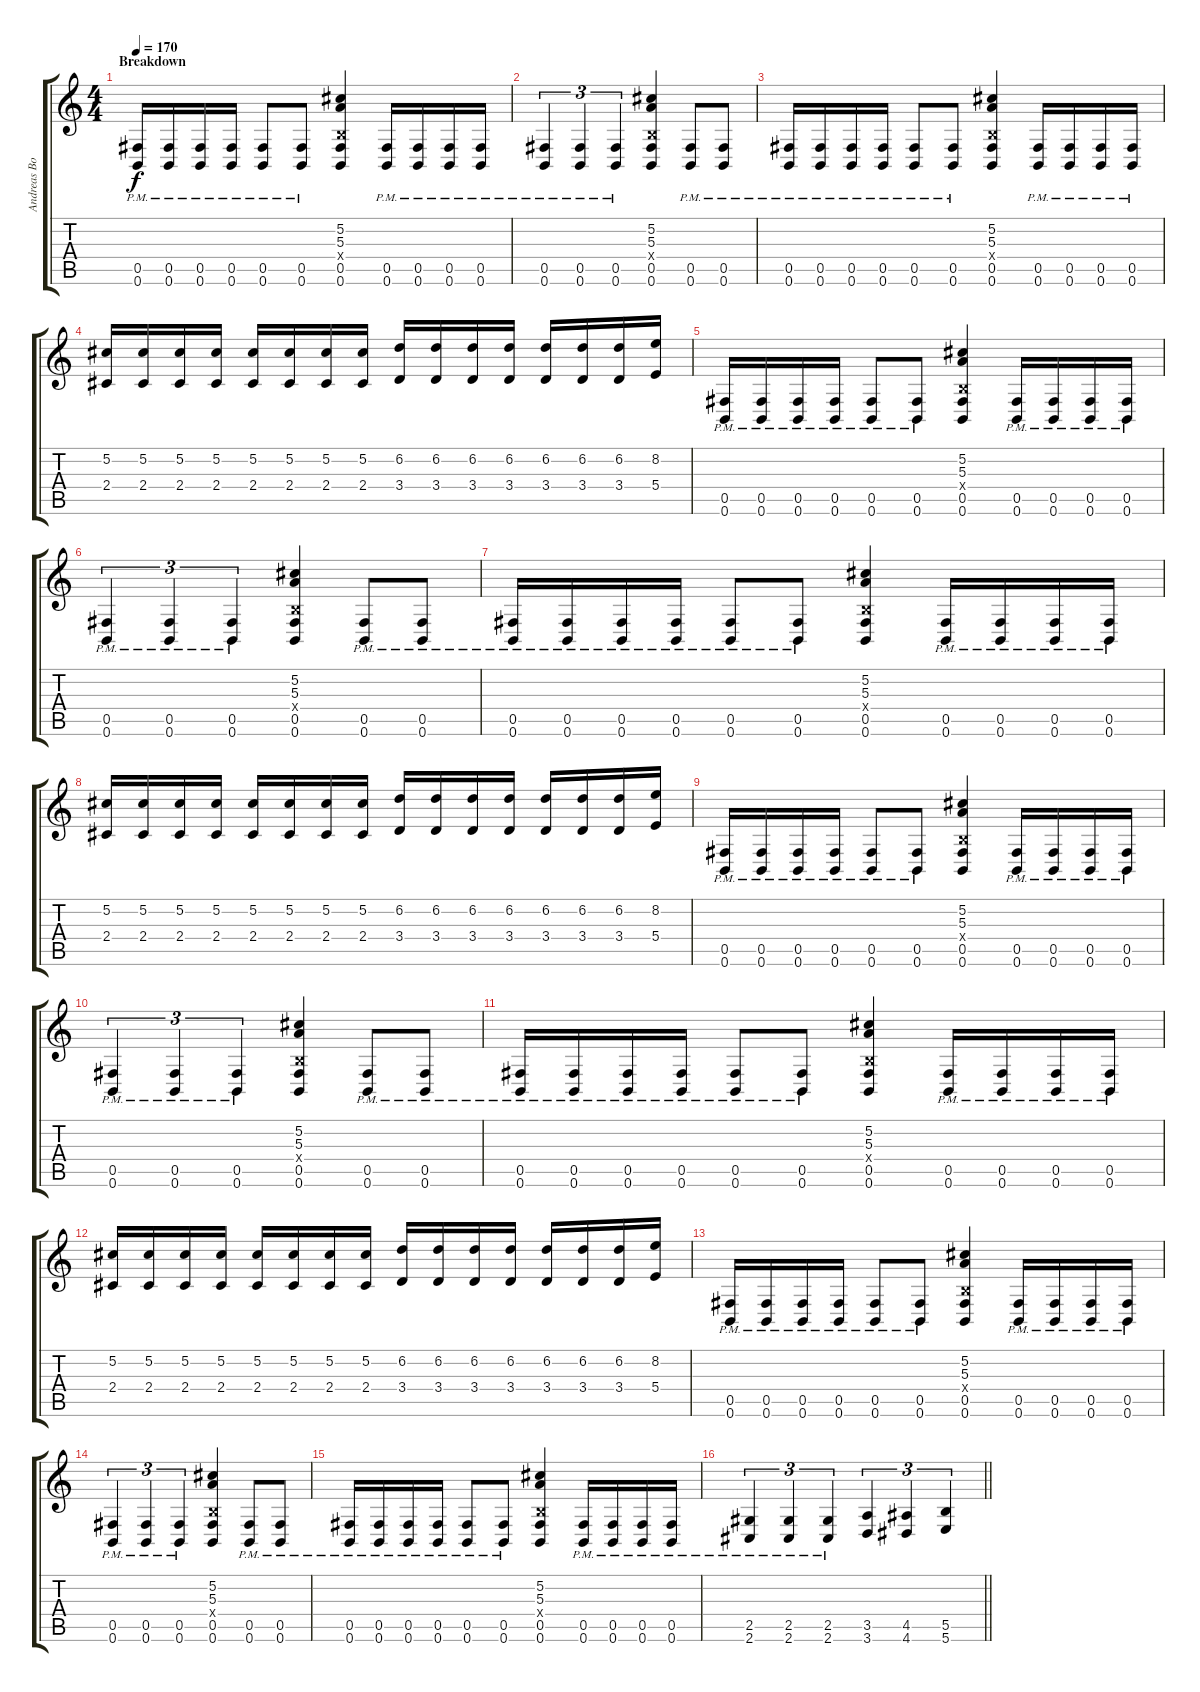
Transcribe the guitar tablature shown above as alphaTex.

\track ("Andreas Bock" "Andreas Bo") {instrument distortionguitar}
\staff {score tabs}
\tuning (Db4 Ab3 E3 B2 Gb2 B1) {hide}
\ts (4 4)
\section ("" "Breakdown")
\tempo 170
\clef g2
\ks c
(0.5{pm} 0.6{pm}).16{dy f} (0.5{pm} 0.6{pm}).16 (0.5{pm} 0.6{pm}).16 (0.5{pm} 0.6{pm}).16 (0.5{pm} 0.6{pm}).8 (0.5{pm} 0.6{pm}).8 (5.2 5.3 0.4{x} 0.5 0.6).4 (0.5{pm} 0.6{pm}).16 (0.5{pm} 0.6{pm}).16 (0.5{pm} 0.6{pm}).16 (0.5{pm} 0.6{pm}).16 |
(0.5{pm} 0.6{pm}).4{tu (3 2)} (0.5{pm} 0.6{pm}).4{tu (3 2)} (0.5{pm} 0.6{pm}).4{tu (3 2)} (5.2 5.3 0.4{x} 0.5 0.6).4 (0.5{pm} 0.6{pm}).8 (0.5{pm} 0.6{pm}).8 |
(0.5{pm} 0.6{pm}).16 (0.5{pm} 0.6{pm}).16 (0.5{pm} 0.6{pm}).16 (0.5{pm} 0.6{pm}).16 (0.5{pm} 0.6{pm}).8 (0.5{pm} 0.6{pm}).8 (5.2 5.3 0.4{x} 0.5 0.6).4 (0.5{pm} 0.6{pm}).16 (0.5{pm} 0.6{pm}).16 (0.5{pm} 0.6{pm}).16 (0.5{pm} 0.6{pm}).16 |
(5.2 2.4).16 (5.2 2.4).16 (5.2 2.4).16 (5.2 2.4).16 (5.2 2.4).16 (5.2 2.4).16 (5.2 2.4).16 (5.2 2.4).16 (6.2 3.4).16 (6.2 3.4).16 (6.2 3.4).16 (6.2 3.4).16 (6.2 3.4).16 (6.2 3.4).16 (6.2 3.4).16 (8.2 5.4).16 |
(0.5{pm} 0.6{pm}).16 (0.5{pm} 0.6{pm}).16 (0.5{pm} 0.6{pm}).16 (0.5{pm} 0.6{pm}).16 (0.5{pm} 0.6{pm}).8 (0.5{pm} 0.6{pm}).8 (5.2 5.3 0.4{x} 0.5 0.6).4 (0.5{pm} 0.6{pm}).16 (0.5{pm} 0.6{pm}).16 (0.5{pm} 0.6{pm}).16 (0.5{pm} 0.6{pm}).16 |
(0.5{pm} 0.6{pm}).4{tu (3 2)} (0.5{pm} 0.6{pm}).4{tu (3 2)} (0.5{pm} 0.6{pm}).4{tu (3 2)} (5.2 5.3 0.4{x} 0.5 0.6).4 (0.5{pm} 0.6{pm}).8 (0.5{pm} 0.6{pm}).8 |
(0.5{pm} 0.6{pm}).16 (0.5{pm} 0.6{pm}).16 (0.5{pm} 0.6{pm}).16 (0.5{pm} 0.6{pm}).16 (0.5{pm} 0.6{pm}).8 (0.5{pm} 0.6{pm}).8 (5.2 5.3 0.4{x} 0.5 0.6).4 (0.5{pm} 0.6{pm}).16 (0.5{pm} 0.6{pm}).16 (0.5{pm} 0.6{pm}).16 (0.5{pm} 0.6{pm}).16 |
(5.2 2.4).16 (5.2 2.4).16 (5.2 2.4).16 (5.2 2.4).16 (5.2 2.4).16 (5.2 2.4).16 (5.2 2.4).16 (5.2 2.4).16 (6.2 3.4).16 (6.2 3.4).16 (6.2 3.4).16 (6.2 3.4).16 (6.2 3.4).16 (6.2 3.4).16 (6.2 3.4).16 (8.2 5.4).16 |
(0.5{pm} 0.6{pm}).16 (0.5{pm} 0.6{pm}).16 (0.5{pm} 0.6{pm}).16 (0.5{pm} 0.6{pm}).16 (0.5{pm} 0.6{pm}).8 (0.5{pm} 0.6{pm}).8 (5.2 5.3 0.4{x} 0.5 0.6).4 (0.5{pm} 0.6{pm}).16 (0.5{pm} 0.6{pm}).16 (0.5{pm} 0.6{pm}).16 (0.5{pm} 0.6{pm}).16 |
(0.5{pm} 0.6{pm}).4{tu (3 2)} (0.5{pm} 0.6{pm}).4{tu (3 2)} (0.5{pm} 0.6{pm}).4{tu (3 2)} (5.2 5.3 0.4{x} 0.5 0.6).4 (0.5{pm} 0.6{pm}).8 (0.5{pm} 0.6{pm}).8 |
(0.5{pm} 0.6{pm}).16 (0.5{pm} 0.6{pm}).16 (0.5{pm} 0.6{pm}).16 (0.5{pm} 0.6{pm}).16 (0.5{pm} 0.6{pm}).8 (0.5{pm} 0.6{pm}).8 (5.2 5.3 0.4{x} 0.5 0.6).4 (0.5{pm} 0.6{pm}).16 (0.5{pm} 0.6{pm}).16 (0.5{pm} 0.6{pm}).16 (0.5{pm} 0.6{pm}).16 |
(5.2 2.4).16 (5.2 2.4).16 (5.2 2.4).16 (5.2 2.4).16 (5.2 2.4).16 (5.2 2.4).16 (5.2 2.4).16 (5.2 2.4).16 (6.2 3.4).16 (6.2 3.4).16 (6.2 3.4).16 (6.2 3.4).16 (6.2 3.4).16 (6.2 3.4).16 (6.2 3.4).16 (8.2 5.4).16 |
(0.5{pm} 0.6{pm}).16 (0.5{pm} 0.6{pm}).16 (0.5{pm} 0.6{pm}).16 (0.5{pm} 0.6{pm}).16 (0.5{pm} 0.6{pm}).8 (0.5{pm} 0.6{pm}).8 (5.2 5.3 0.4{x} 0.5 0.6).4 (0.5{pm} 0.6{pm}).16 (0.5{pm} 0.6{pm}).16 (0.5{pm} 0.6{pm}).16 (0.5{pm} 0.6{pm}).16 |
(0.5{pm} 0.6{pm}).4{tu (3 2)} (0.5{pm} 0.6{pm}).4{tu (3 2)} (0.5{pm} 0.6{pm}).4{tu (3 2)} (5.2 5.3 0.4{x} 0.5 0.6).4 (0.5{pm} 0.6{pm}).8 (0.5{pm} 0.6{pm}).8 |
(0.5{pm} 0.6{pm}).16 (0.5{pm} 0.6{pm}).16 (0.5{pm} 0.6{pm}).16 (0.5{pm} 0.6{pm}).16 (0.5{pm} 0.6{pm}).8 (0.5{pm} 0.6{pm}).8 (5.2 5.3 0.4{x} 0.5 0.6).4 (0.5{pm} 0.6{pm}).16 (0.5{pm} 0.6{pm}).16 (0.5{pm} 0.6{pm}).16 (0.5{pm} 0.6{pm}).16 |
\barLineRight lightlight
(2.5{pm} 2.6{pm}).4{tu (3 2)} (2.5{pm} 2.6{pm}).4{tu (3 2)} (2.5{pm} 2.6{pm}).4{tu (3 2)} (3.5 3.6).4{tu (3 2)} (4.5 4.6).4{tu (3 2)} (5.5 5.6).4{tu (3 2)}
